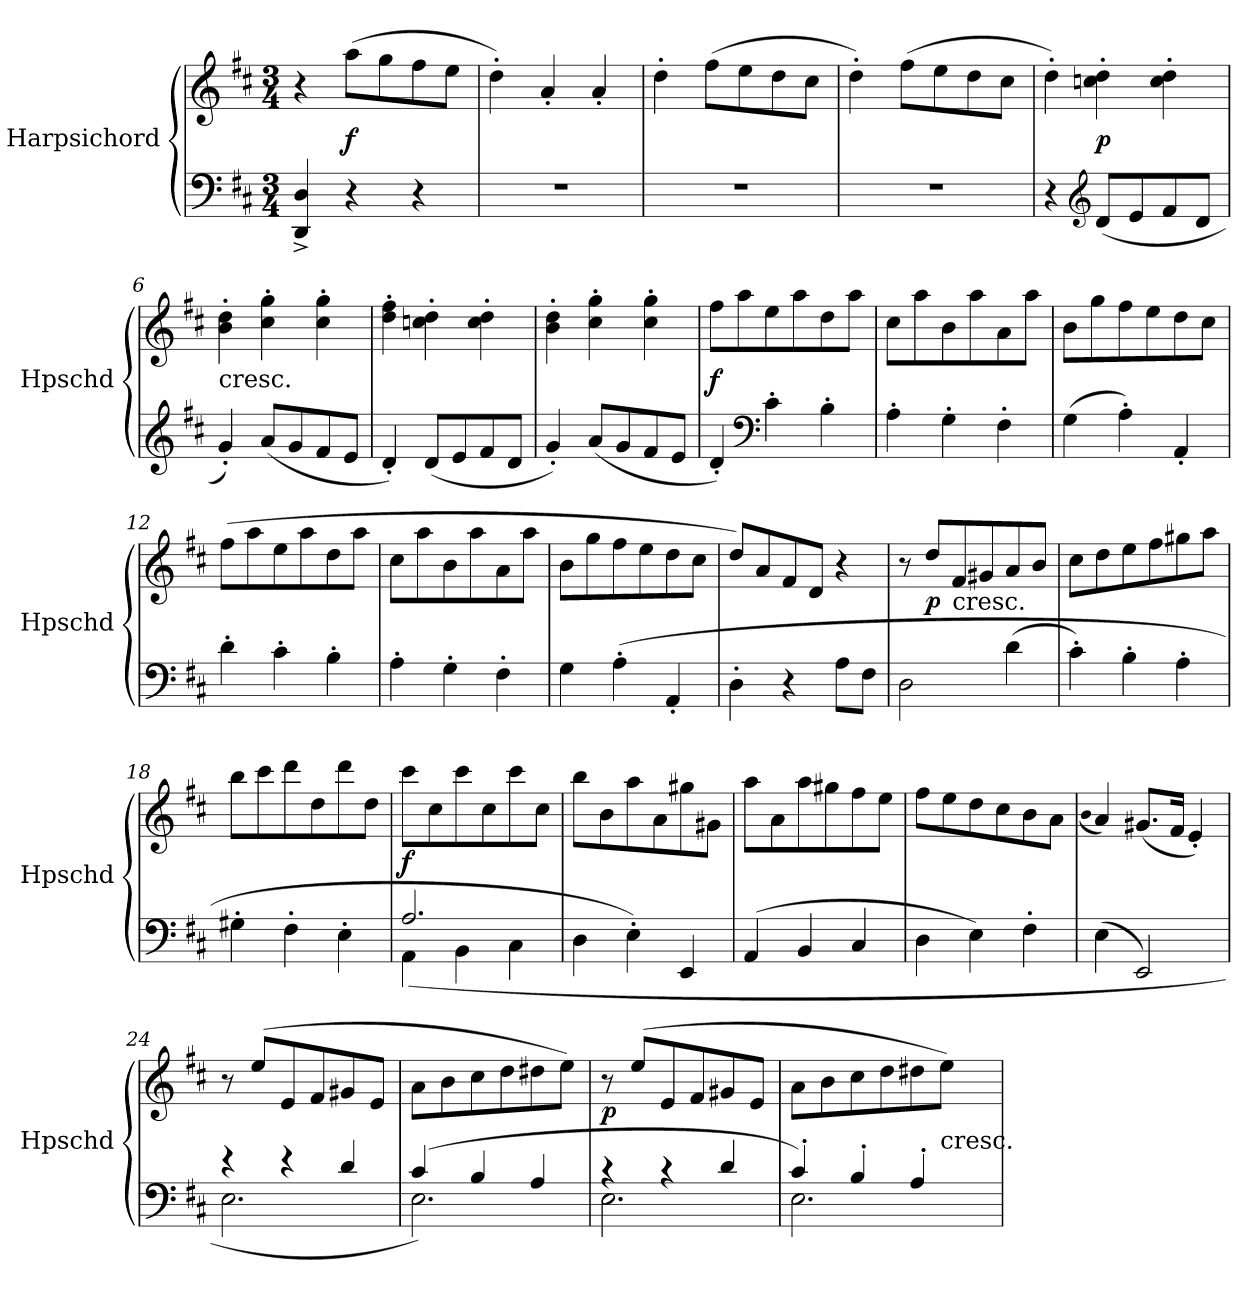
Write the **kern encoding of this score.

**kern	**kern	**dynam
*part1	*part1	*part1
*staff2	*staff1	*staff1/2
*I"Harpsichord	*	*
*I'Hpschd	*	*
*clefF4	*clefG2	*
*k[f#c#]	*k[f#c#]	*
*D:	*D:	*
*M3/4	*M3/4	*
*MM240	*MM240	*
=1	=1	=1
4DD^/ 4D^/	4r	.
4r	(8aa\L	f
.	8gg\	.
4r	8ff#\	.
.	8ee\J	.
=2	=2	=2
2.r	4dd'\)	.
.	4a'/	.
.	4a'/	.
=3	=3	=3
2.r	4dd'\	.
.	(8ff#\L	.
.	8ee\	.
.	8dd\	.
.	8cc#\J	.
=4	=4	=4
2.r	4dd'\)	.
.	(8ff#\L	.
.	8ee\	.
.	8dd\	.
.	8cc#\J	.
=5	=5	=5
4r	4dd'\)	.
*clefG2	*	*
(8d/L	4ccn'\ 4dd'\	p
8e/	.	.
8f#/	4cc'\ 4dd'\	.
8d/J	.	.
=6	=6	=6
!	!LO:TX:c:t=cresc.	!
4g'/)	4b'\ 4dd'\	.
(8a/L	4cc#'\ 4gg'\	.
8g/	.	.
8f#/	4cc#'\ 4gg'\	.
8e/J	.	.
=7	=7	=7
4d'/)	4dd'\ 4ff#'\	.
(8d/L	4ccn'\ 4dd'\	.
8e/	.	.
8f#/	4cc'\ 4dd'\	.
8d/J	.	.
=8	=8	=8
4g'/)	4b'\ 4dd'\	.
(8a/L	4cc#'\ 4gg'\	.
8g/	.	.
8f#/	4cc#'\ 4gg'\	.
8e/J	.	.
=9	=9	=9
4d'/)	8ff#\L	f
.	8aa\	.
*clefF4	*	*
4c#'\	8ee\	.
.	8aa\	.
4B'\	8dd\	.
.	8aa\J	.
=10	=10	=10
4A'\	8cc#\L	.
.	8aa\	.
4G'\	8b\	.
.	8aa\	.
4F#'\	8a\	.
.	8aa\J	.
=11	=11	=11
(4G\	8b\L	.
.	8gg\	.
4A'\)	8ff#\	.
.	8ee\	.
4AA'/	8dd\	.
.	8cc#\J	.
=12	=12	=12
4d'\	(8ff#\L	.
.	8aa\	.
4c#'\	8ee\	.
.	8aa\	.
4B'\	8dd\	.
.	8aa\J	.
=13	=13	=13
4A'\	8cc#\L	.
.	8aa\	.
4G'\	8b\	.
.	8aa\	.
4F#'\	8a\	.
.	8aa\J	.
=14	=14	=14
4G\	8b\L	.
.	8gg\	.
(4A'\	8ff#\	.
.	8ee\	.
4AA'/	8dd\	.
.	8cc#\J	.
=15	=15	=15
4D'\	8dd/L)	.
.	8a/	.
4r	8f#/	.
.	8d/J	.
8A\L	4r	.
8F#\J	.	.
=16	=16	=16
2D\	8r	.
.	8dd/L	p
!	!LO:TX:c:t=cresc.	!
.	8f#/	.
.	8g#X/	.
(4d\	8a/	.
.	8b/J	.
=17	=17	=17
4c#'\)	8cc#\L	.
.	8dd\	.
4B'\	8ee\	.
.	8ff#\	.
4A'\	8gg#X\	.
.	8aa\J	.
=18	=18	=18
4G#X'\	8bb\L	.
.	8ccc#\	.
4F#'\	8ddd\	.
.	8dd\	.
4E'\	8ddd\	.
.	8dd\J	.
=19	=19	=19
*^	*	*
2.A/	(4AA\	8ccc#\L	f
.	.	8cc#\	.
.	4BB\	8ccc#\	.
.	.	8cc#\	.
.	4C#\	8ccc#\	.
.	.	8cc#\J	.
*v	*v	*	*
=20	=20	=20
4D\	8bb\L	.
.	8b\	.
4E'\)	8aa\	.
.	8a\	.
4EE/	8gg#X\	.
.	8g#X\J	.
=21	=21	=21
(4AA/	8aa\L	.
.	8a\	.
4BB/	8aa\	.
.	8gg#X\	.
4C#/	8ff#\	.
.	8ee\J	.
=22	=22	=22
4D\	8ff#\L	.
.	8ee\	.
4E\)	8dd\	.
.	8cc#\	.
4F#'\	8b\	.
.	8a\J	.
=23	=23	=23
.	(qb	.
(4E\	4a/)	.
2EE/)	(8.g#X/L	.
.	16f#/Jk	.
.	4e'/)	.
=24	=24	=24
*^	*	*
4r	2.E\	8r	.
.	.	(8ee/L	.
4r	.	8e/	.
.	.	8f#/	.
4d/	.	8g#X/	.
.	.	8e/J	.
=25	=25	=25	=25
(4c#/)	2.E\	8a\L	.
.	.	8b\	.
4B/	.	8cc#\	.
.	.	8dd\	.
4A/	.	8dd#X\	.
.	.	8ee\J)	.
=26	=26	=26	=26
4r	2.E\	8r	p
.	.	(8ee/L	.
4r	.	8e/	.
.	.	8f#/	.
4d/	.	8g#X/	.
.	.	8e/J	.
=27	=27	=27	=27
4c#'/)	2.E\	8a\L	.
.	.	8b\	.
4B'/	.	8cc#\	.
.	.	8dd\	.
4A'/	.	8dd#X\	.
!	!	!LO:TX:c:t=cresc.	!
.	.	8ee\J)	.
*v	*v	*	*
=	=	=
*-	*-	*-
